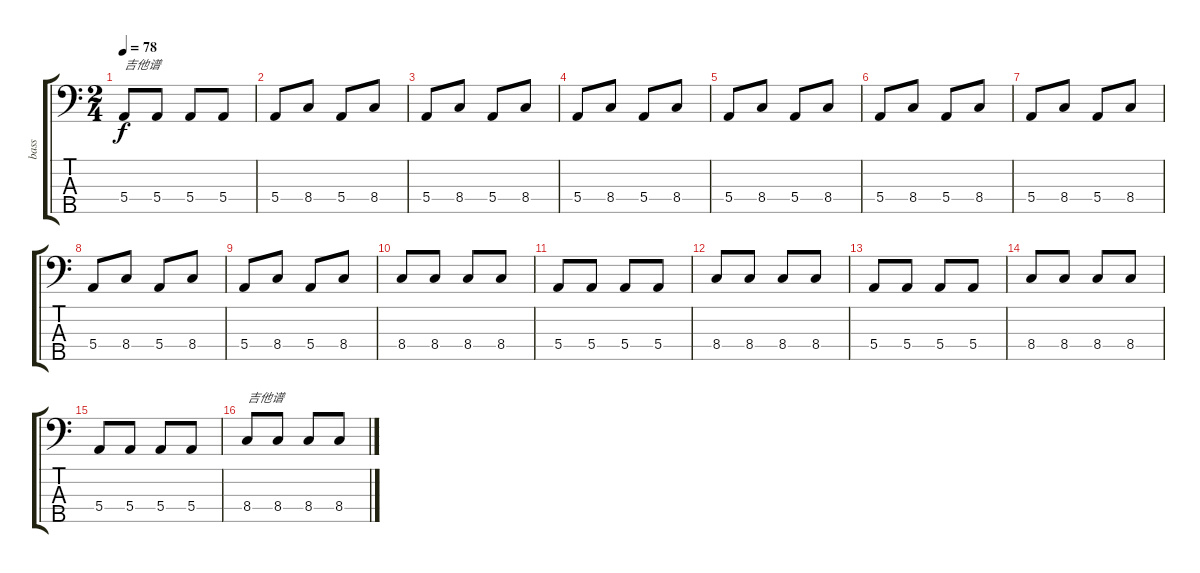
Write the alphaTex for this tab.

\track ("bass" "bass") {instrument fretlessbass}
\staff {score tabs}
\tuning (G2 D2 A1 E1 B0) {hide}
\ts (2 4)
\tempo 78
\clef f4
\ks c
5.4.8{txt "吉他谱" dy f} 5.4.8 5.4.8 5.4.8 |
5.4.8 8.4.8 5.4.8 8.4.8 |
5.4.8 8.4.8 5.4.8 8.4.8 |
5.4.8 8.4.8 5.4.8 8.4.8 |
5.4.8 8.4.8 5.4.8 8.4.8 |
5.4.8 8.4.8 5.4.8 8.4.8 |
5.4.8 8.4.8 5.4.8 8.4.8 |
5.4.8 8.4.8 5.4.8 8.4.8 |
5.4.8 8.4.8 5.4.8 8.4.8 |
8.4.8 8.4.8 8.4.8 8.4.8 |
5.4.8 5.4.8 5.4.8 5.4.8 |
8.4.8 8.4.8 8.4.8 8.4.8 |
5.4.8 5.4.8 5.4.8 5.4.8 |
8.4.8 8.4.8 8.4.8 8.4.8 |
5.4.8 5.4.8 5.4.8 5.4.8 |
8.4.8{txt "吉他谱"} 8.4.8 8.4.8 8.4.8
